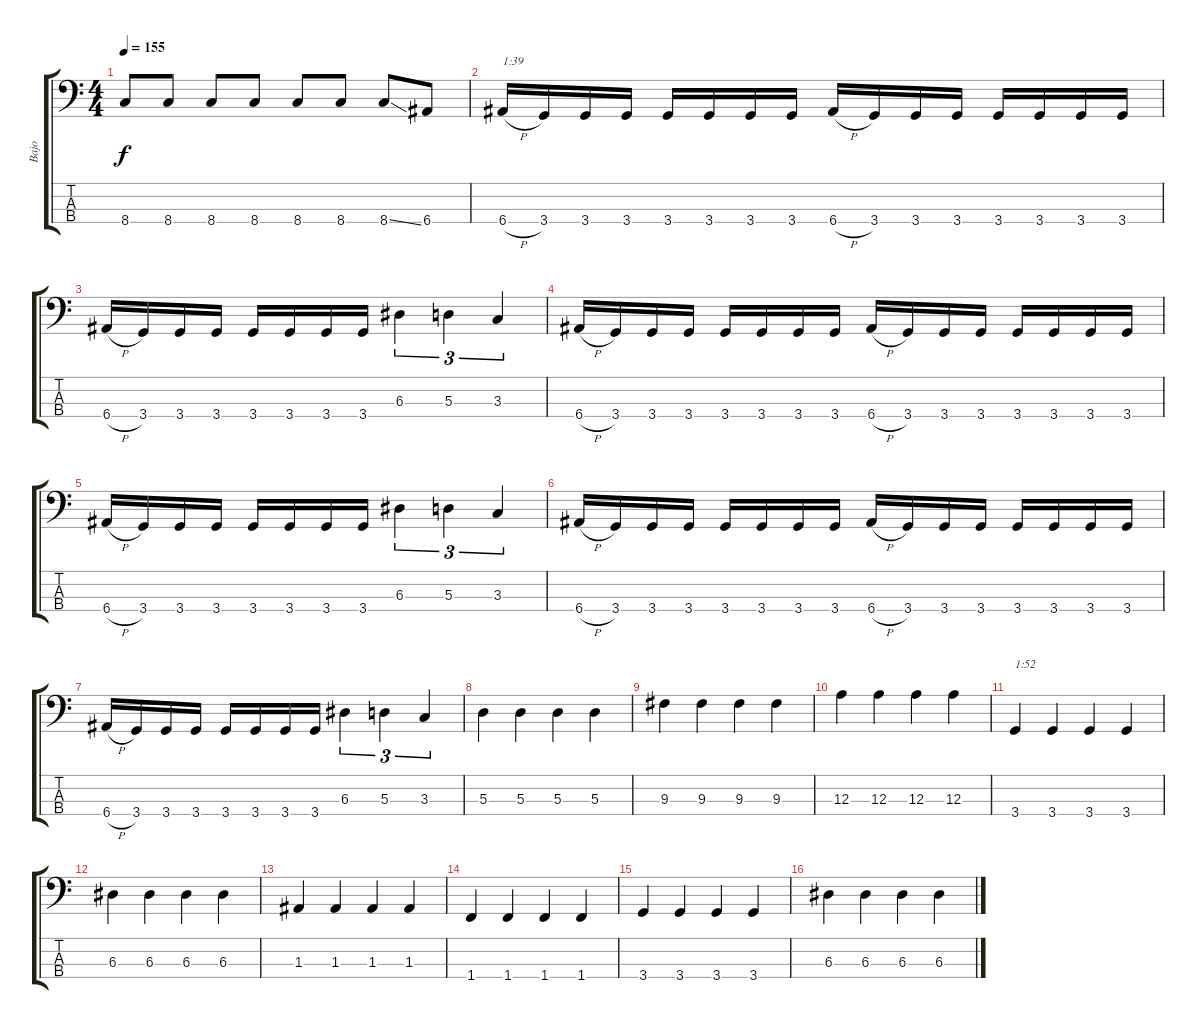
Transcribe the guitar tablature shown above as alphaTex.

\track ("Bajo" "Bajo") {instrument electricbassfinger}
\staff {score tabs}
\tuning (G2 D2 A1 E1) {hide}
\ts (4 4)
\tempo 155
\clef f4
\ks c
8.4.8{dy f} 8.4.8 8.4.8 8.4.8 8.4.8 8.4.8 8.4{ss}.8 6.4.8 |
6.4{h}.16{txt "1:39"} 3.4.16 3.4.16 3.4.16 3.4.16 3.4.16 3.4.16 3.4.16 6.4{h}.16 3.4.16 3.4.16 3.4.16 3.4.16 3.4.16 3.4.16 3.4.16 |
6.4{h}.16 3.4.16 3.4.16 3.4.16 3.4.16 3.4.16 3.4.16 3.4.16 6.3.4{tu (3 2)} 5.3.4{tu (3 2)} 3.3.4{tu (3 2)} |
6.4{h}.16 3.4.16 3.4.16 3.4.16 3.4.16 3.4.16 3.4.16 3.4.16 6.4{h}.16 3.4.16 3.4.16 3.4.16 3.4.16 3.4.16 3.4.16 3.4.16 |
6.4{h}.16 3.4.16 3.4.16 3.4.16 3.4.16 3.4.16 3.4.16 3.4.16 6.3.4{tu (3 2)} 5.3.4{tu (3 2)} 3.3.4{tu (3 2)} |
6.4{h}.16 3.4.16 3.4.16 3.4.16 3.4.16 3.4.16 3.4.16 3.4.16 6.4{h}.16 3.4.16 3.4.16 3.4.16 3.4.16 3.4.16 3.4.16 3.4.16 |
6.4{h}.16 3.4.16 3.4.16 3.4.16 3.4.16 3.4.16 3.4.16 3.4.16 6.3.4{tu (3 2)} 5.3.4{tu (3 2)} 3.3.4{tu (3 2)} |
5.3.4 5.3.4 5.3.4 5.3.4 |
9.3.4 9.3.4 9.3.4 9.3.4 |
12.3.4 12.3.4 12.3.4 12.3.4 |
3.4.4{txt "1:52"} 3.4.4 3.4.4 3.4.4 |
6.3.4 6.3.4 6.3.4 6.3.4 |
1.3.4 1.3.4 1.3.4 1.3.4 |
1.4.4 1.4.4 1.4.4 1.4.4 |
3.4.4 3.4.4 3.4.4 3.4.4 |
6.3.4 6.3.4 6.3.4 6.3.4
